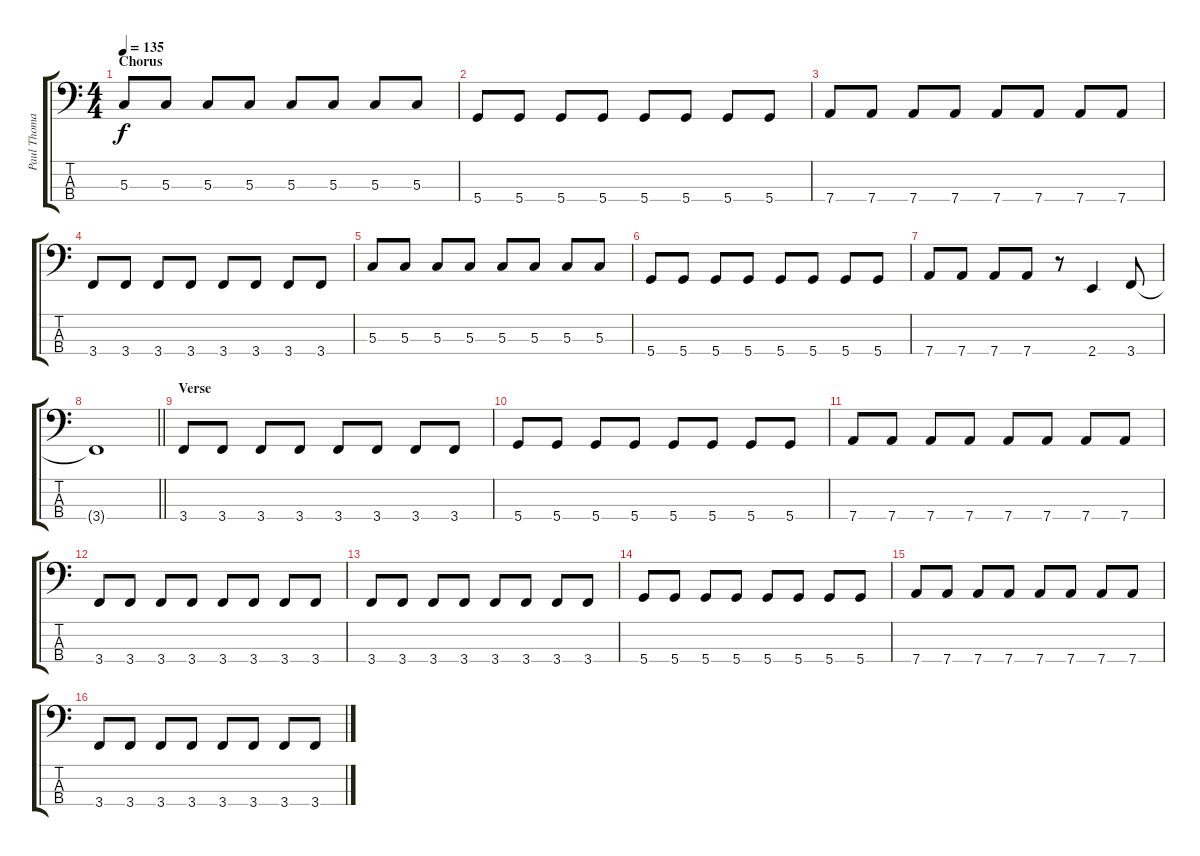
\track ("Paul Thomas - Bass" "Paul Thoma") {instrument electricbassfinger}
\staff {score tabs}
\tuning (F2 C2 G1 D1) {hide}
\ts (4 4)
\section ("" "Chorus")
\tempo 135
\clef f4
\ks c
5.3.8{dy f} 5.3.8 5.3.8 5.3.8 5.3.8 5.3.8 5.3.8 5.3.8 |
5.4.8 5.4.8 5.4.8 5.4.8 5.4.8 5.4.8 5.4.8 5.4.8 |
7.4.8 7.4.8 7.4.8 7.4.8 7.4.8 7.4.8 7.4.8 7.4.8 |
3.4.8 3.4.8 3.4.8 3.4.8 3.4.8 3.4.8 3.4.8 3.4.8 |
5.3.8 5.3.8 5.3.8 5.3.8 5.3.8 5.3.8 5.3.8 5.3.8 |
5.4.8 5.4.8 5.4.8 5.4.8 5.4.8 5.4.8 5.4.8 5.4.8 |
7.4.8 7.4.8 7.4.8 7.4.8 r.8 2.4.4 3.4.8 |
\barLineRight lightlight
3.4{t}.1 |
\section ("" "Verse")
3.4.8 3.4.8 3.4.8 3.4.8 3.4.8 3.4.8 3.4.8 3.4.8 |
5.4.8 5.4.8 5.4.8 5.4.8 5.4.8 5.4.8 5.4.8 5.4.8 |
7.4.8 7.4.8 7.4.8 7.4.8 7.4.8 7.4.8 7.4.8 7.4.8 |
3.4.8 3.4.8 3.4.8 3.4.8 3.4.8 3.4.8 3.4.8 3.4.8 |
3.4.8 3.4.8 3.4.8 3.4.8 3.4.8 3.4.8 3.4.8 3.4.8 |
5.4.8 5.4.8 5.4.8 5.4.8 5.4.8 5.4.8 5.4.8 5.4.8 |
7.4.8 7.4.8 7.4.8 7.4.8 7.4.8 7.4.8 7.4.8 7.4.8 |
3.4.8 3.4.8 3.4.8 3.4.8 3.4.8 3.4.8 3.4.8 3.4.8
